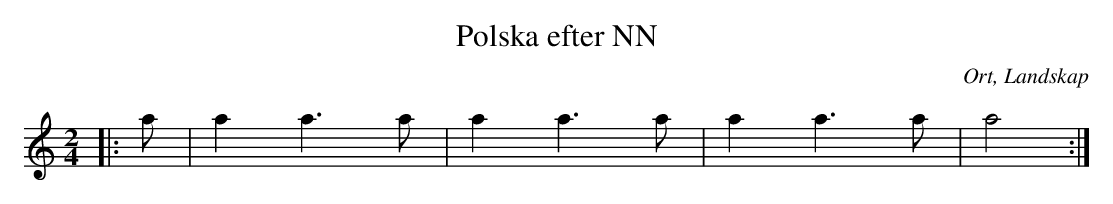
X:1
T:Polska efter NN
O:Ort, Landskap
M:2/4
L:1/4
K:C
|: a/ | a a>a | a a>a | a a>a | a2 :|
